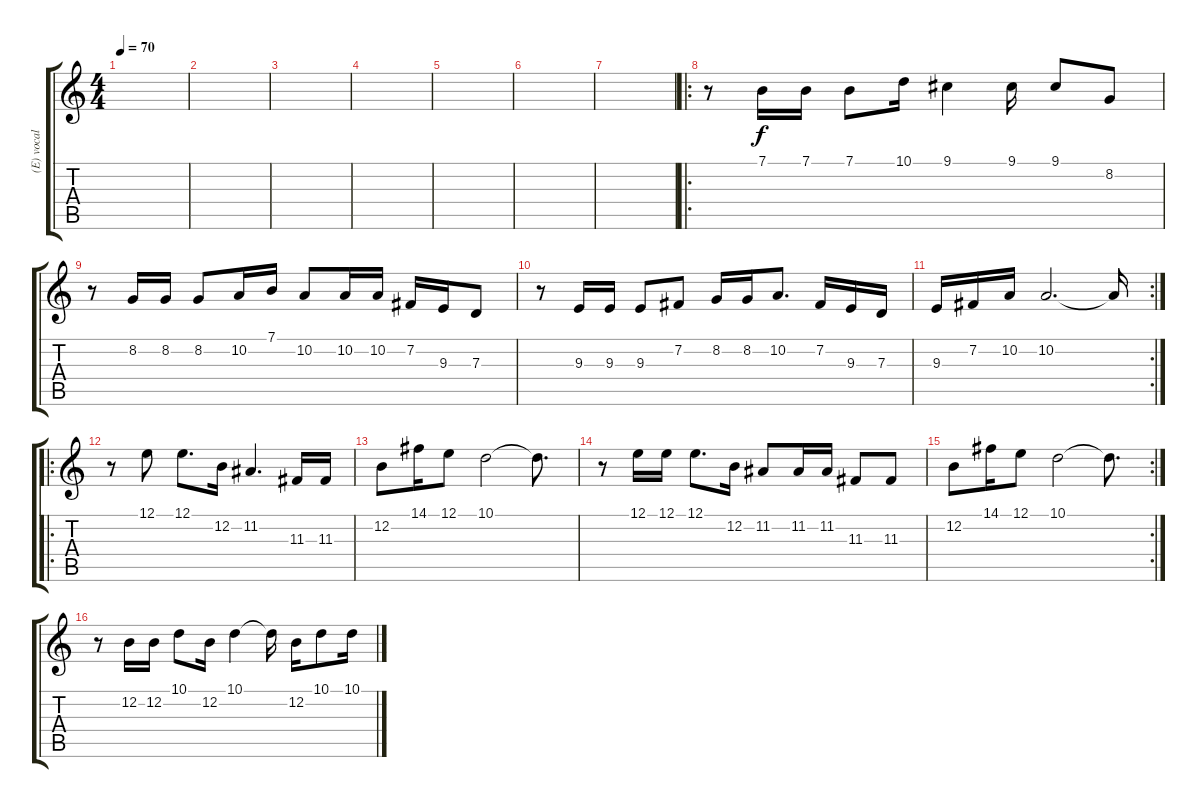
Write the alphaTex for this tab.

\track ("(E) vocal" "(E) vocal") {instrument electricgrandpiano}
\staff {score tabs}
\tuning (E4 B3 G3 D3 A2 E2) {hide}
\ts (4 4)
\tempo 70
\clef g2
\ks c
|
|
|
|
|
|
|
\ro
r.8 7.1.16 7.1.16 7.1.8 10.1.16 9.1.4 9.1.16 9.1.8 8.2.8 |
r.8 8.2.16 8.2.16 8.2.8 10.2.16 7.1.16 10.2.8 10.2.16 10.2.16 7.2.16 9.3.16 7.3.8 |
r.8 9.3.16 9.3.16 9.3.8 7.2.8 8.2.16 8.2.16 10.2.8{d} 7.2.16 9.3.16 7.3.16 |
\rc 2
9.3.16 7.2.16 10.2.16 10.2.2{d} 10.2{t}.16 |
\ro
r.8 12.1.8 12.1.8{d} 12.2.16 11.2.4{d} 11.3.16 11.3.16 |
12.2.8 14.1.16 12.1.8 10.1.2 10.1{t}.8{d} |
r.8 12.1.16 12.1.16 12.1.8{d} 12.2.16 11.2.8 11.2.16 11.2.16 11.3.8 11.3.8 |
\rc 2
12.2.8 14.1.16 12.1.8 10.1.2 10.1{t}.8{d} |
r.8 12.2.16 12.2.16 10.1.8 12.2.16 10.1.4 10.1{t}.16 12.2.16 10.1.8 10.1.16
